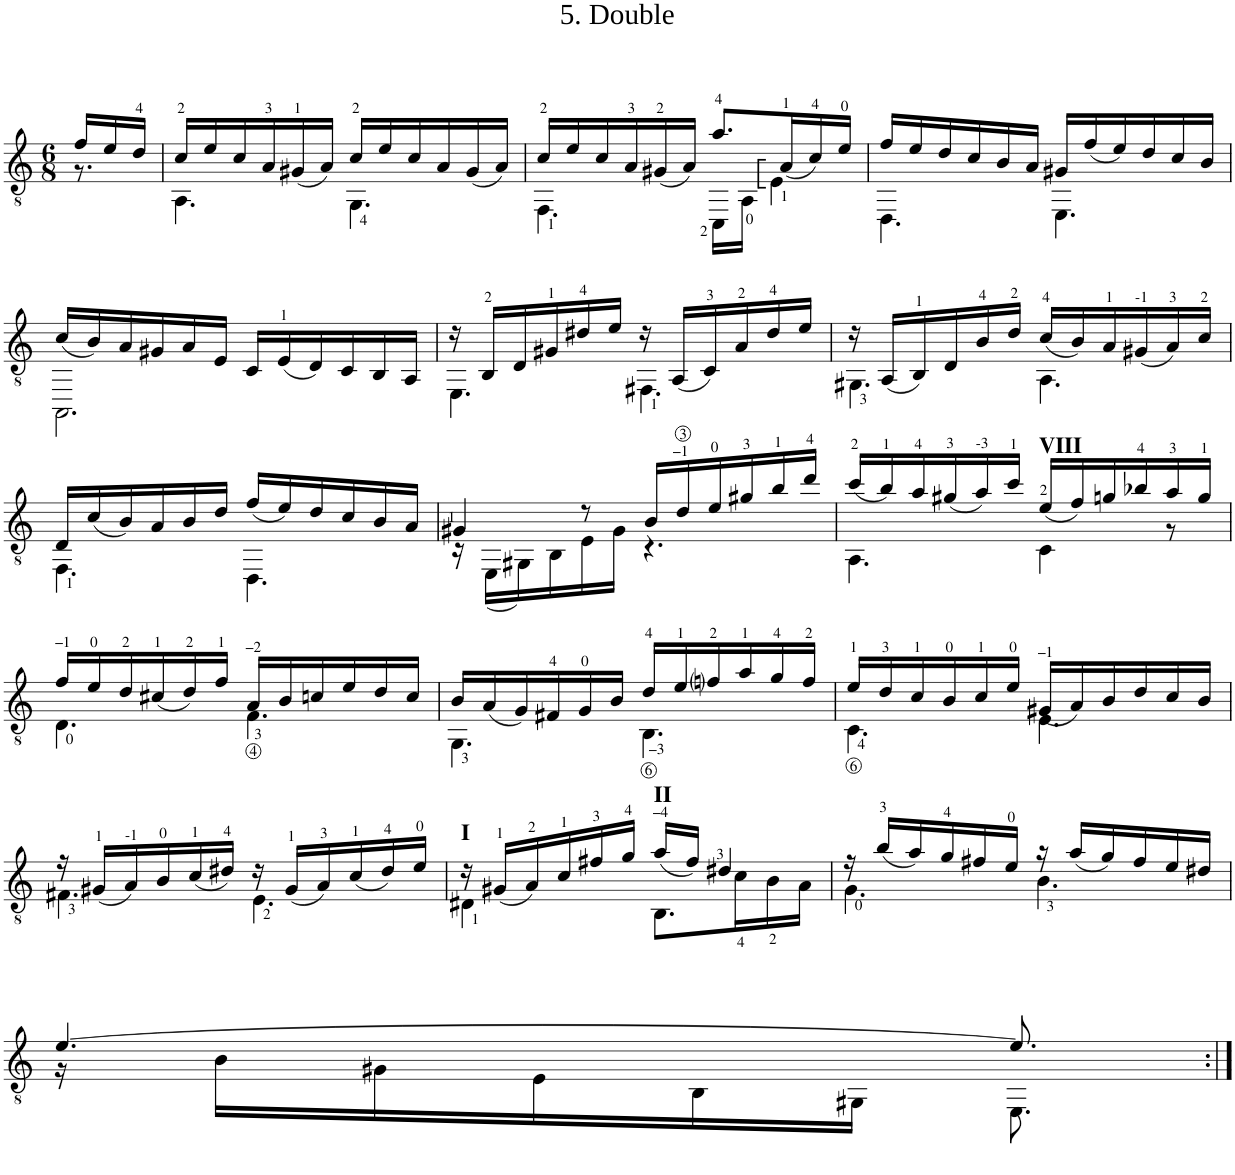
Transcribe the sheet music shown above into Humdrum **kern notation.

**kern
*part1
*staff1
*I"Chitarra
!!LO:PB:g=z
*clefGv2
*k[]
*M6/8
=95X3
*^
16f/LL	8.r
16e/	.
16d/JJ	.
=49	=49
16c/LL	4.AA\
16e/	.
16c/	.
16A/	.
(<16G#X/	.
16A/JJ)	.
16c/LL	4.GG\
16e/	.
16c/	.
16A/	.
(<16G#/	.
16A/JJ)	.
=50	=50
16c/LL	4.FF\
16e/	.
16c/	.
16A/	.
(<16G#X/	.
16A/JJ)	.
8.a/L	16CC\LL
.	16AA\JJ
.	4E\
(<16A/L	.
16c/)	.
16e/JJ	.
=51	=51
16f/LL	4.DD\
16e/	.
16d/	.
16c/	.
16B/	.
16A/JJ	.
16G#X/LL	4.EE\
(<16f/	.
16e/)	.
16d/	.
16c/	.
16B/JJ	.
!!LO:LB:g=z	!!
=52	=52
(<16c/LL	2.AAA\
16B/)	.
16A/	.
16G#X/	.
16A/	.
16E/JJ	.
16C/LL	.
(<16E/	.
16D/)	.
16C/	.
16BB/	.
16AA/JJ	.
=53	=53
16r	4.EE\
16BB/LL	.
16D/	.
16G#X/	.
16d#X/	.
16e/JJ	.
16r	4.FF#X\
(<16AA/LL	.
16C/)	.
16A/	.
16d#/	.
16e/JJ	.
=54	=54
16r	4.GG#X\
(<16AA/LL	.
16BB/)	.
16D/	.
16B/	.
16d/JJ	.
(<16c/LL	4.AA\
16B/)	.
16A/	.
(<16G#X/	.
16A/)	.
16c/JJ	.
!!LO:LB:g=z	!!
=55	=55
16D/LL	4.FF\
(<16c/	.
16B/)	.
16A/	.
16B/	.
16d/JJ	.
(<16f/LL	4.DD\
16e/)	.
16d/	.
16c/	.
16B/	.
16A/JJ	.
=56	=56
4G#X/	16r
.	(16EE\LL
.	16GG#X\)
.	16BB\
8r	16E\
.	16G#\JJ
16B/LL	4.r
16d/	.
16e/	.
16g#X/	.
16b/	.
16dd/JJ	.
=57	=57
(<16cc/LL	4.AA\
16b/)	.
16a/	.
(<16g#X/	.
16a/)	.
16cc/JJ	.
!LO:TX:a:B:t=VIII	!
(<16e/LL	4C\
16f/)	.
16gn/	.
16b-X/	.
16a/	8r
16g/JJ	.
!!LO:LB:g=z	!!
=58	=58
16f/LL	4.D\
16e/	.
16d/	.
(<16c#X/	.
16d/)	.
16f/JJ	.
16A/LL	4.F\
16B/	.
16cn/	.
16e/	.
16d/	.
16c/JJ	.
=59	=59
16B/LL	4.GG\
(<16A/	.
16G/)	.
16F#X/	.
16G/	.
16B/JJ	.
16d/LL	4.BB\
16e/	.
16fni/	.
16a/	.
16g/	.
16f/JJ	.
=60	=60
16e/LL	4.C\
16d/	.
16c/	.
16B/	.
16c/	.
16e/JJ	.
(<16G#X/LL	4.E\
16A/)	.
16B/	.
16d/	.
16c/	.
16B/JJ	.
!!LO:LB:g=z	!!
=61	=61
16r	4.F#X\
(<16G#X/LL	.
16A/)	.
16B/	.
(<16c/	.
16d#X/JJ)	.
16r	4.E\
(<16G#/LL	.
16A/)	.
(<16c/	.
16d#/)	.
16e/JJ	.
=62	=62
!LO:TX:a:B:t=I	!
16r	4D#X\
(<16G#X/LL	.
16A/)	.
16c/	.
16f#X/	8ryy
16g/JJ	.
!LO:TX:a:B:t=II	!
(<16a/LL	8.BB\L
16f#/JJ)	.
4d#X/	.
.	16c\L
.	16B\
.	16A\JJ
=63	=63
16r	4.G\
(<16b/LL	.
16a/)	.
16g/	.
16f#X/	.
16e/JJ	.
16r	4.B\
(<16a/LL	.
16g/)	.
16f#/	.
16e/	.
16d#X/JJ	.
!!LO:LB:g=z	!!
=64	=64
[4.e/	16r
.	16B\LL
.	16G#X\
.	16E\
.	16BB\
.	16GG#X\JJ
8.e/]	8.EE\
*v	*v
=:|!
*-
